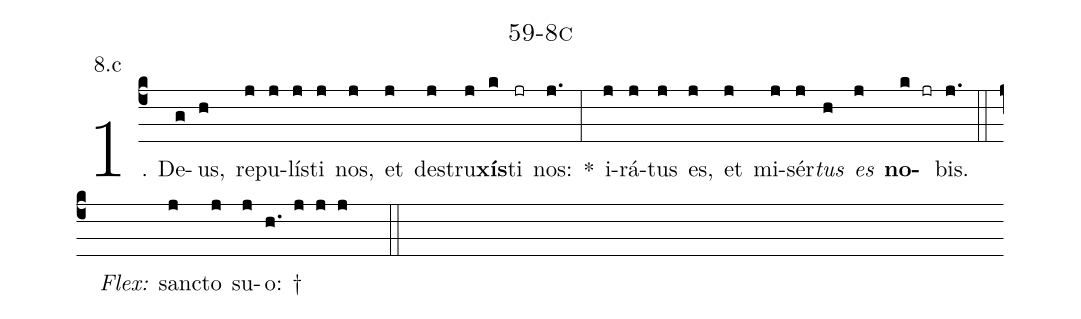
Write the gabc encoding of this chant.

name: 59-8c;
annotation: 8.c;
%%
(c4)1. De(g)us,(h) re(j)pu(j)lís(j)ti(j) nos,(j) et(j) de(j)stru(j)<b>xís</b>(k)ti(jr) nos:(j.) *(:) i(j)rá(j)tus(j) es,(j) et(j) mi(j)sér(j)<i>tus</i>(h) <i>es</i>(j) <b>no</b>(k jr)bis.(j.) (::)
<i>Flex:</i>()  sanc(j)to(j) su(j)o: †(h. j j j  ::)
